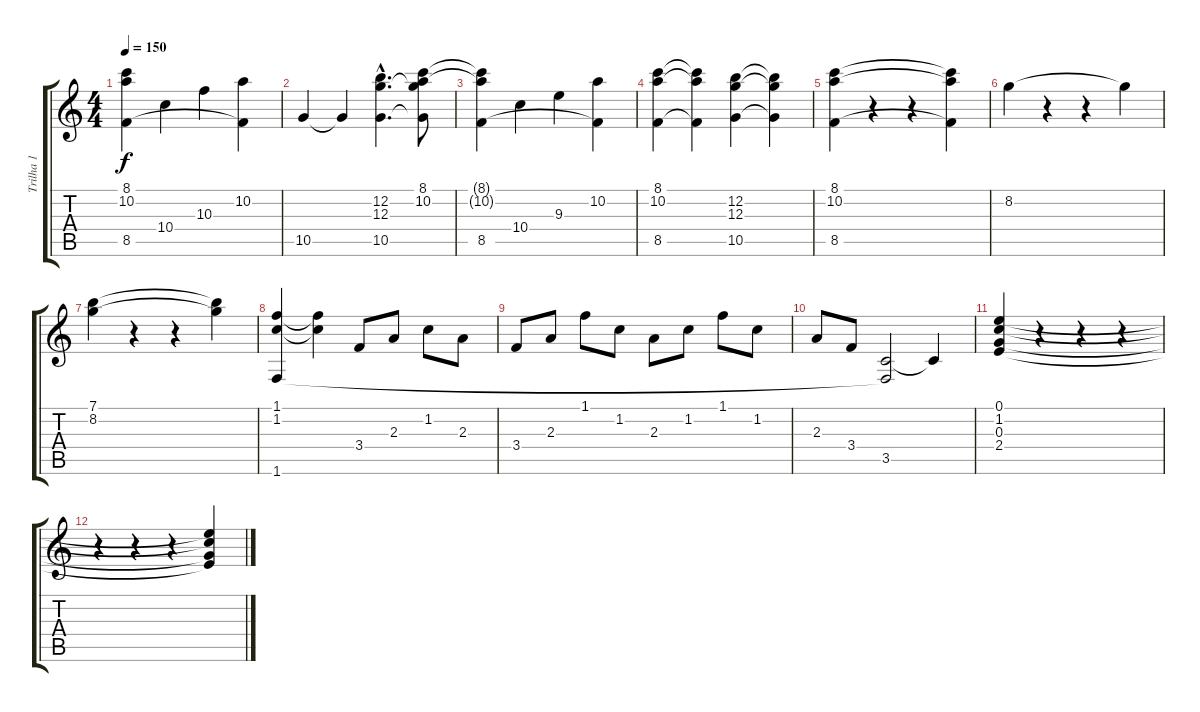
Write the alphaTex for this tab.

\track ("Trilha 1" "Trilha 1") {instrument acousticguitarsteel}
\staff {score tabs}
\tuning (E4 B3 G3 D3 A2 E2) {hide}
\ts (4 4)
\tempo 150
\clef g2
\ks c
(8.1 10.2 8.5).4{dy f} 10.4.4 10.3.4 (10.2 8.5{t}).4 |
10.5.4 10.5{t}.4 (12.2{hac} 12.3{hac} 10.5{hac}).4{d} (8.1 10.2 12.3{t} 10.5{t}).8 |
(8.1{t} 10.2{t} 8.5).4 10.4.4 9.3.4 (10.2 8.5{t}).4 |
(8.1 10.2 8.5).4 (8.1{t} 10.2{t} 8.5{t}).4 (12.2 12.3 10.5).4 (12.2{t} 12.3{t} 10.5{t}).4 |
(8.1 10.2 8.5).4 r.4 r.4 (8.1{t} 10.2{t} 8.5{t}).4 |
8.2.4 r.4 r.4 8.2{t}.4 |
(7.1 8.2).4 r.4 r.4 (7.1{t} 8.2{t}).4 |
(1.1 1.2 1.6).4 (1.1{t} 1.2{t}).4 3.4.8 2.3.8 1.2.8 2.3.8 |
3.4.8 2.3.8 1.1.8 1.2.8 2.3.8 1.2.8 1.1.8 1.2.8 |
2.3.8 3.4.8 (3.5 1.6{t}).2 3.5{t}.4 |
(0.1 1.2 0.3 2.4).4 r.4 r.4 r.4 |
r.4 r.4 r.4 (0.1{t} 1.2{t} 0.3{t} 2.4{t}).4
